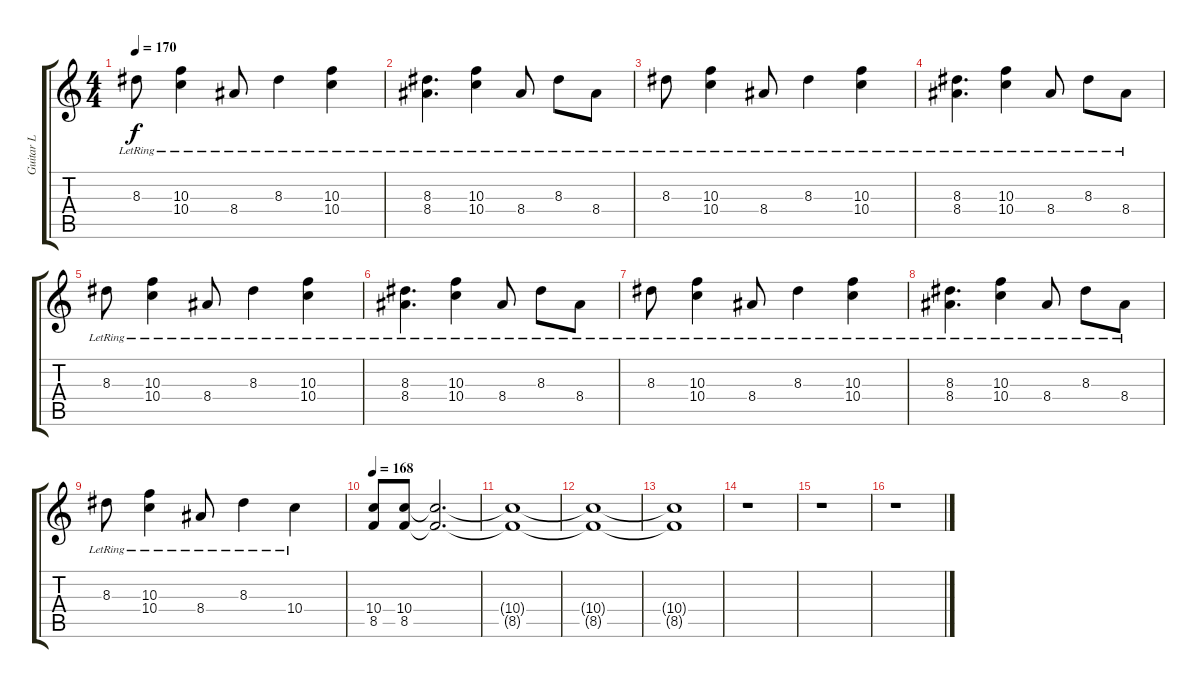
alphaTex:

\track ("Guitar L" "Guitar L") {instrument distortionguitar}
\staff {score tabs}
\tuning (E4 B3 G3 D3 A2 E2) {hide}
\ts (4 4)
\tempo 170
\clef g2
\ks c
8.3{lr}.8{dy f} (10.3{lr} 10.4{lr}).4 8.4{lr}.8 8.3{lr}.4 (10.3{lr} 10.4{lr}).4 |
(8.3{lr} 8.4{lr}).4{d} (10.3{lr} 10.4{lr}).4 8.4{lr}.8 8.3{lr}.8 8.4{lr}.8 |
8.3{lr}.8 (10.3{lr} 10.4{lr}).4 8.4{lr}.8 8.3{lr}.4 (10.3{lr} 10.4{lr}).4 |
(8.3{lr} 8.4{lr}).4{d} (10.3{lr} 10.4{lr}).4 8.4{lr}.8 8.3{lr}.8 8.4{lr}.8 |
8.3{lr}.8 (10.3{lr} 10.4{lr}).4 8.4{lr}.8 8.3{lr}.4 (10.3{lr} 10.4{lr}).4 |
(8.3{lr} 8.4{lr}).4{d} (10.3{lr} 10.4{lr}).4 8.4{lr}.8 8.3{lr}.8 8.4{lr}.8 |
8.3{lr}.8 (10.3{lr} 10.4{lr}).4 8.4{lr}.8 8.3{lr}.4 (10.3{lr} 10.4{lr}).4 |
(8.3{lr} 8.4{lr}).4{d} (10.3{lr} 10.4{lr}).4 8.4{lr}.8 8.3{lr}.8 8.4{lr}.8 |
8.3{lr}.8 (10.3{lr} 10.4{lr}).4 8.4{lr}.8 8.3{lr}.4 10.4{lr}.4 |
\tempo 168
(10.4 8.5).8 (10.4 8.5).8 (10.4{t} 8.5{t}).2{d} |
(10.4{t} 8.5{t}).1 |
(10.4{t} 8.5{t}).1 |
(10.4{t} 8.5{t}).1 |
r.1 |
r.1 |
r.1
